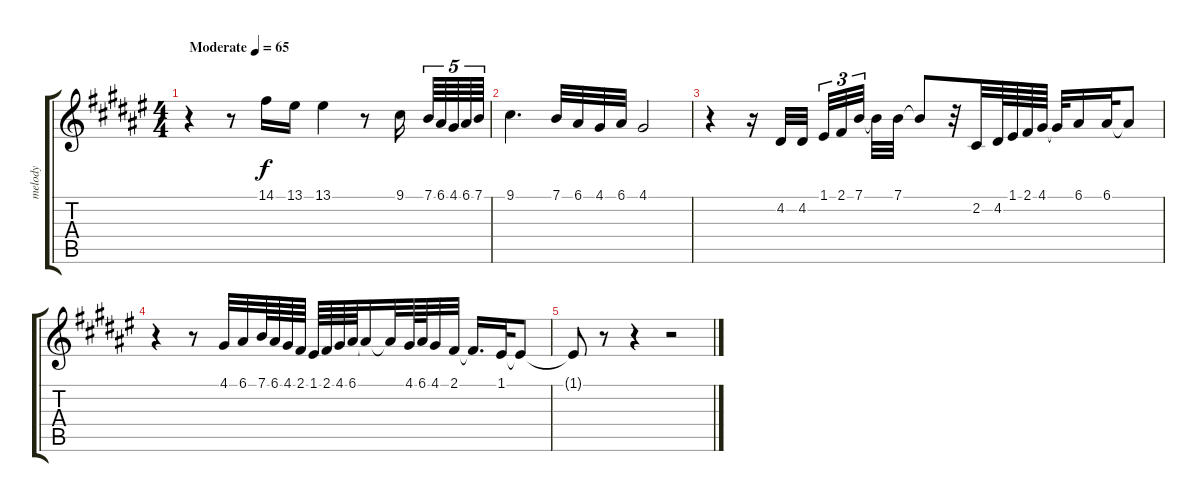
\track ("melody" "melody") {instrument flute}
\staff {score tabs}
\tuning (E4 B3 G3 D3 A2 E2) {hide}
\ts (4 4)
\tempo (65 "Moderate")
\clef g2
\ks f#
r.4{dy f instrument flute} r.8 14.1.16 13.1.16 13.1.4 r.8 9.1.16 7.1.64{tu (5 4)} 6.1.64{tu (5 4)} 4.1.64{tu (5 4)} 6.1.64{tu (5 4)} 7.1.64{tu (5 4)} |
9.1.4{d} 7.1.32 6.1.32 4.1.32 6.1.32 4.1.2 |
r.4 r.16 4.2.32 4.2.32 1.1.32{tu (3 2)} 2.1.32{tu (3 2)} 7.1.32{tu (3 2)} 7.1{t}.32 7.1.32 7.1{t}.8 r.32 2.2.32 4.2.64 1.1.64 2.1.64 4.1.64 4.1{t}.32 6.1.16 6.1.32 6.1{t}.8 |
r.4 r.8 4.1.32 6.1.32 7.1.64 6.1.64 4.1.64 2.1.64 1.1.64 2.1.64 4.1.64 6.1.64 6.1{t}.16 6.1{t}.32 4.1.64 6.1.64 4.1.32 2.1.32 2.1{t}.16{d} 1.1.32 1.1{t}.8 |
1.1{t}.8 r.8 r.4 r.2
